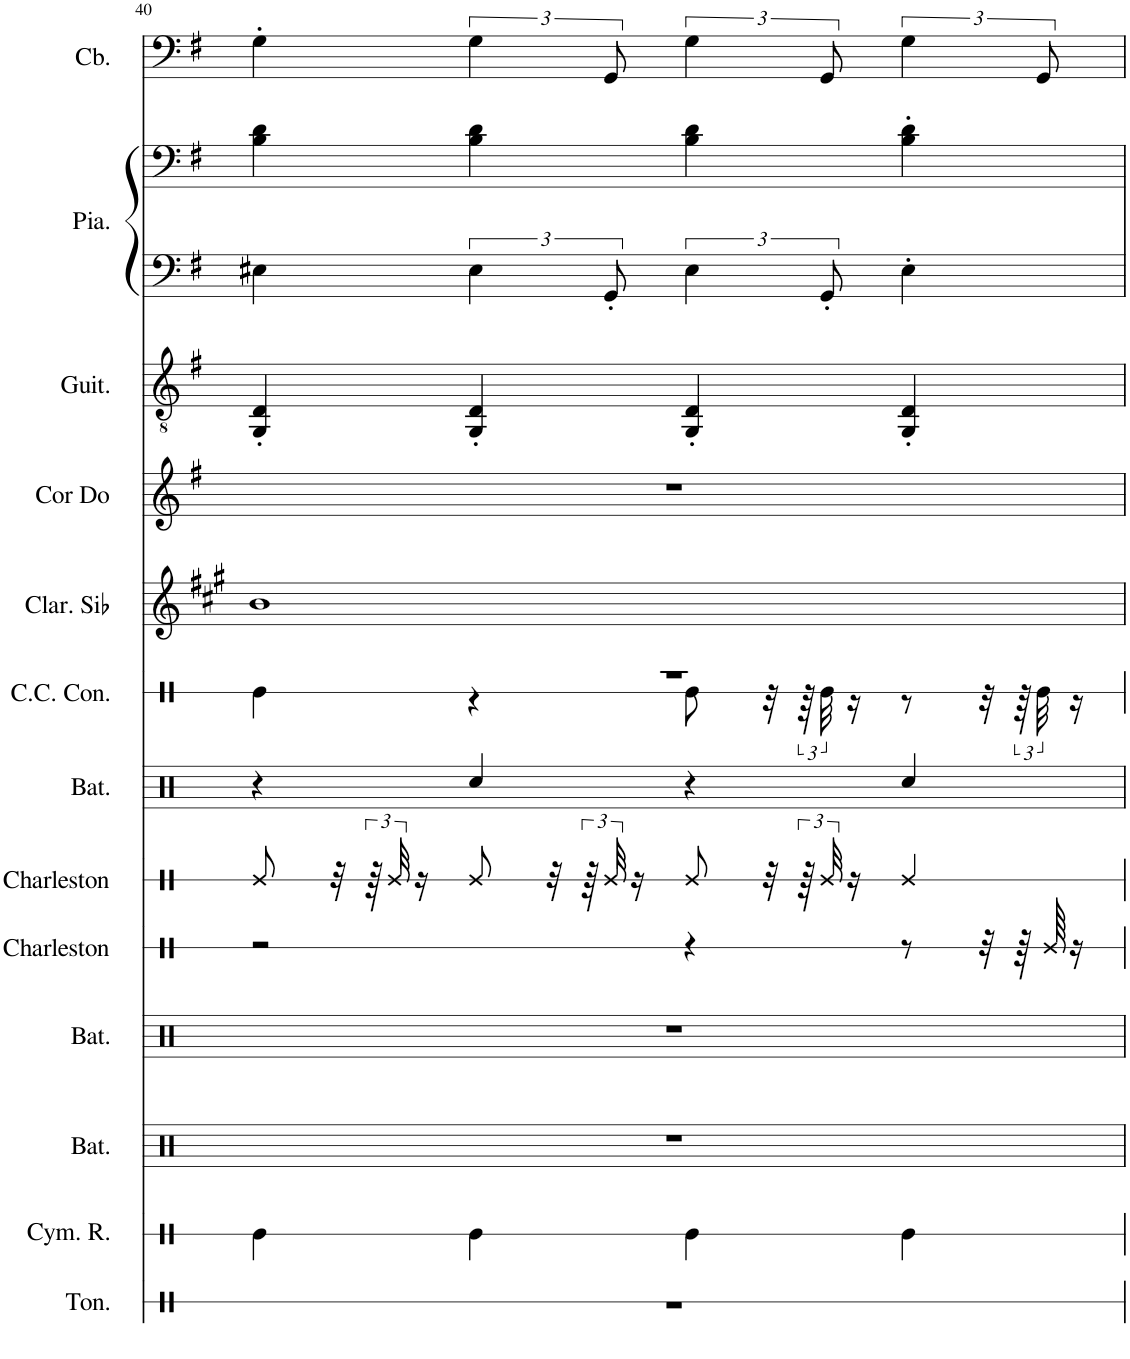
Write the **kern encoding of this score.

**kern	**kern	**kern	**kern	**kern	**kern	**kern	**kern	**kern	**kern	**kern	**kern	**kern	**kern
*part13	*part12	*part11	*part10	*part9	*part8	*part7	*part6	*part5	*part4	*part3	*part2	*part2	*part1
*staff14	*staff13	*staff12	*staff11	*staff10	*staff9	*staff8	*staff7	*staff6	*staff5	*staff4	*staff3	*staff2	*staff1
*I"Tonnerre	*I"Cymbale ride	*I"Batterie	*I"Batterie	*I"Charleston	*I"Charleston	*I"Batterie	*I"Caisse claire de concert, Drums	*I"Clarinette en Sib	*I"Cor Alto en Do, French Horn	*I"Guitare à 7 cordes, Acoustic Guitar (nylon)	*I"Piano, Acoustic Grand Piano	*	*I"Contrebasse, Acoustic Bass
*I'Ton.	*I'Cym. R.	*I'Bat.	*I'Bat.	*I'Charleston	*I'Charleston	*I'Bat.	*I'C.C. Con.	*I'Clar. Sib	*I'Cor Do	*I'Guit.	*I'Pia.	*	*I'Cb.
!!LO:PB:g=z
*clefX	*clefX	*clefX	*clefX	*clefX	*clefX	*clefX	*clefX	*clefG2	*clefG2	*clefGv2	*clefF4	*clefF4	*clefF4
*	*	*	*	*	*	*	*	*Trd1c2	*Trd4c7	*	*	*	*Trd7c12
*k[]	*k[]	*k[]	*k[]	*k[]	*k[]	*k[]	*k[]	*k[f#c#g#]	*k[f#]	*k[f#]	*k[f#]	*k[f#]	*k[f#]
*M4/4	*M4/4	*M4/4	*M4/4	*M4/4	*M4/4	*M4/4	*M4/4	*M4/4	*M4/4	*M4/4	*M4/4	*M4/4	*M4/4
=40	=40	=40	=40	=40	=40	=40	=40	=40	=40	=40	=40	=40	=40
*	*	*	*	*	*	*	*^	*	*	*	*	*	*
1r	4Re\	1r	1r	2r	8Re/	4r	1r	4Re\	1b	1r	4GG/' 4D/'	4E#X\	4B\ 4d\	4G'\
.	.	.	.	.	32r	.	.	.	.	.	.	.	.	.
.	.	.	.	.	96r	.	.	.	.	.	.	.	.	.
.	.	.	.	.	48Re/	.	.	.	.	.	.	.	.	.
.	.	.	.	.	16r	.	.	.	.	.	.	.	.	.
.	4Re\	.	.	.	8Re/	4Rcc/	.	4r	.	.	4GG/' 4D/'	6E#\	4B\ 4d\	6G\
.	.	.	.	.	32r	.	.	.	.	.	.	.	.	.
.	.	.	.	.	96r	.	.	.	.	.	.	.	.	.
.	.	.	.	.	48Re/	.	.	.	.	.	.	12GG'/	.	12GG/
.	.	.	.	.	16r	.	.	.	.	.	.	.	.	.
.	4Re\	.	.	4r	8Re/	4r	.	8Re\	.	.	4GG/' 4D/'	6E#\	4B\ 4d\	6G\
.	.	.	.	.	32r	.	.	32r	.	.	.	.	.	.
.	.	.	.	.	96r	.	.	96r	.	.	.	.	.	.
.	.	.	.	.	48Re/	.	.	48Re\	.	.	.	12GG'/	.	12GG/
.	.	.	.	.	16r	.	.	16r	.	.	.	.	.	.
.	4Re\	.	.	8r	4Re/	4Rcc/	.	8r	.	.	4GG/' 4D/'	4E#'\	4B\' 4d\'	6G\
.	.	.	.	32r	.	.	.	32r	.	.	.	.	.	.
.	.	.	.	64r	.	.	.	96r	.	.	.	.	.	.
.	.	.	.	.	.	.	.	48Re\	.	.	.	.	.	12GG/
.	.	.	.	64Re/	.	.	.	.	.	.	.	.	.	.
.	.	.	.	16r	.	.	.	16r	.	.	.	.	.	.
*	*	*	*	*	*	*	*v	*v	*	*	*	*	*	*
=	=	=	=	=	=	=	=	=	=	=	=	=	=
*-	*-	*-	*-	*-	*-	*-	*-	*-	*-	*-	*-	*-	*-
